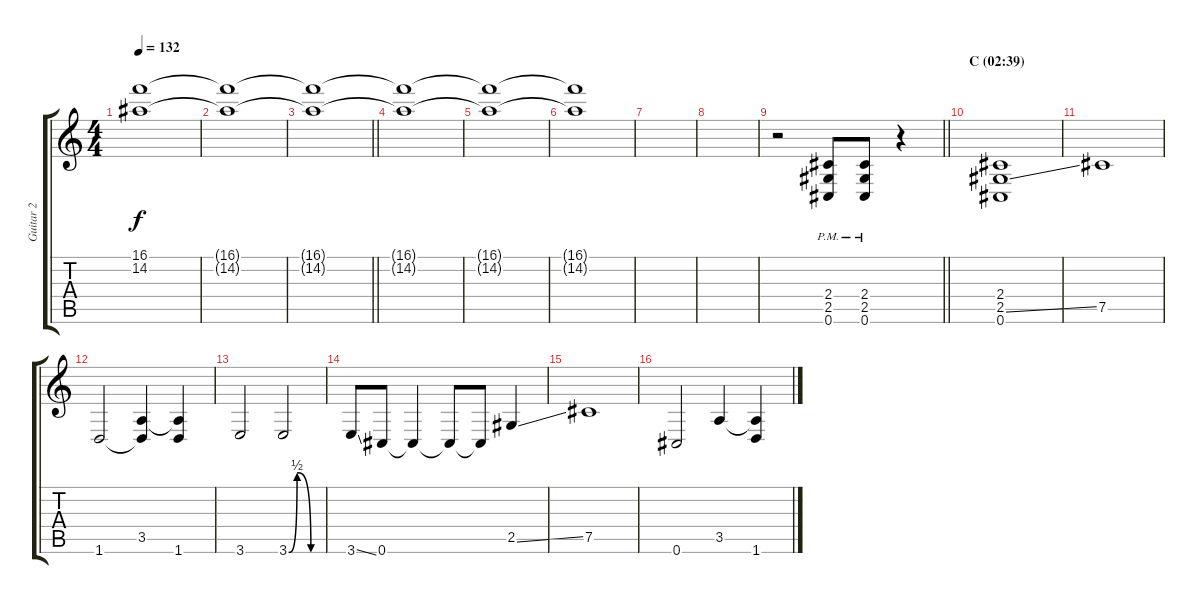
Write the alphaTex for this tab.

\track ("Guitar 2" "Guitar 2") {instrument distortionguitar}
\staff {score tabs}
\tuning (Db4 Ab3 E3 B2 Gb2 Db2) {hide}
\ts (4 4)
\tempo 132
\clef g2
\ks c
(16.1{t} 14.2{t}).1{dy f} |
(16.1{t} 14.2{t}).1{volume 0} |
\barLineRight lightlight
(16.1{t} 14.2{t}).1 |
(16.1{t} 14.2{t}).1 |
(16.1{t} 14.2{t}).1 |
(16.1{t} 14.2{t}).1 |
|
|
\barLineRight lightlight
r.2{volume 16 instrument distortionguitar} (2.4{pm} 2.5{pm} 0.6{pm}).8 (2.4{pm} 2.5{pm} 0.6{pm}).8 r.4 |
\section ("" "C (02:39)")
(2.4 2.5{ss} 0.6).1 |
7.5.1 |
1.6.2 (3.5 1.6{t}).4 (3.5{t} 1.6).4 |
3.6.2 3.6{be (custom 0 0 15 2 40 0 60 0)}.2 |
3.6{ss}.8 0.6.8 0.6{t}.4 0.6{t}.8 0.6{t}.8 2.5{ss}.4 |
7.5.1 |
0.6.2 3.5.4 (3.5{t} 1.6{ss}).4
